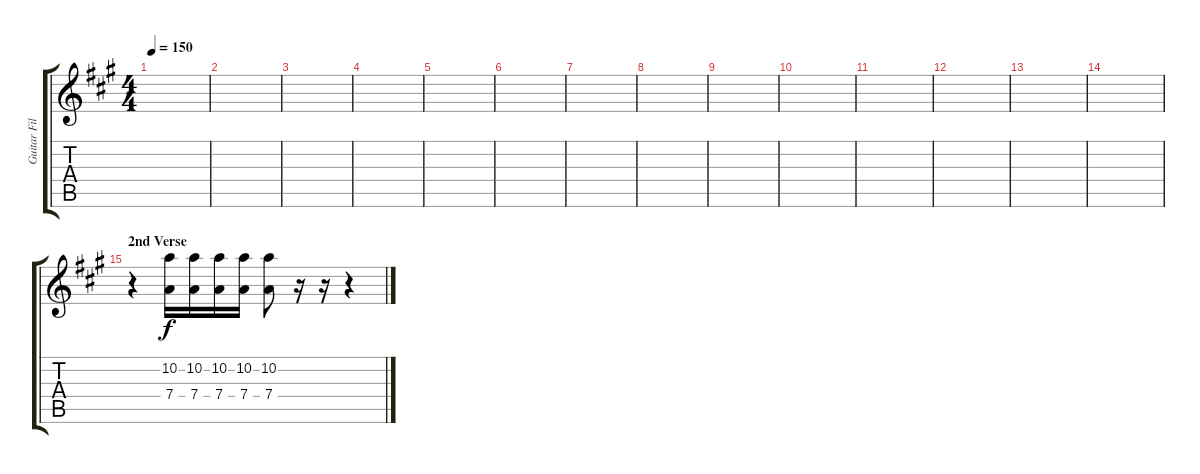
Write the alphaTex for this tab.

\track ("Guitar Fills / Solo" "Guitar Fil") {instrument distortionguitar}
\staff {score tabs}
\tuning (E4 B3 G3 D3 A2 E2) {hide}
\ts (4 4)
\tempo 150
\clef g2
\ks f#minor
|
|
|
|
|
|
|
|
|
|
|
|
|
|
\section ("" "2nd Verse")
r.4 (10.2 7.4).16 (10.2 7.4).16 (10.2 7.4).16 (10.2 7.4).16 (10.2 7.4).8 r.16 r.16 r.4
